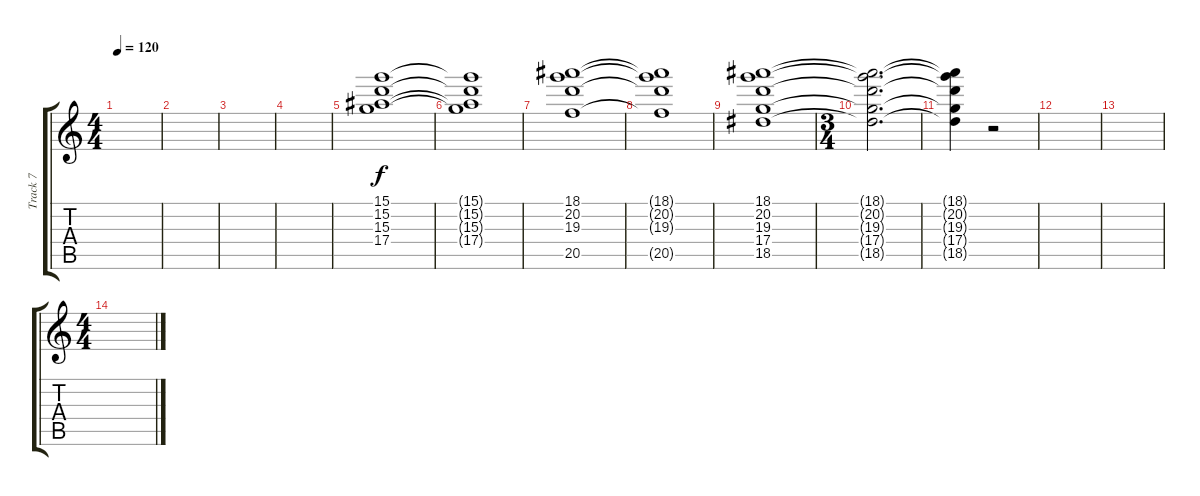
\track ("Track 7" "Track 7") {instrument acousticguitarsteel}
\staff {score tabs}
\tuning (E4 B3 G3 D3 A2 E2) {hide}
\ts (4 4)
\tempo 120
\clef g2
\ks c
|
|
|
|
(15.1 15.2 15.3 17.4).1 |
(15.1{t} 15.2{t} 15.3{t} 17.4{t}).1 |
(18.1 20.2 19.3 20.5).1 |
(18.1{t} 20.2{t} 19.3{t} 20.5{t}).1 |
(18.1 20.2 19.3 17.4 18.5).1 |
\ts (3 4)
(18.1{t} 20.2{t} 19.3{t} 17.4{t} 18.5{t}).2{d dy f} |
(18.1{t} 20.2{t} 19.3{t} 17.4{t} 18.5{t}).4 r.2 |
|
|
\ts (4 4)
